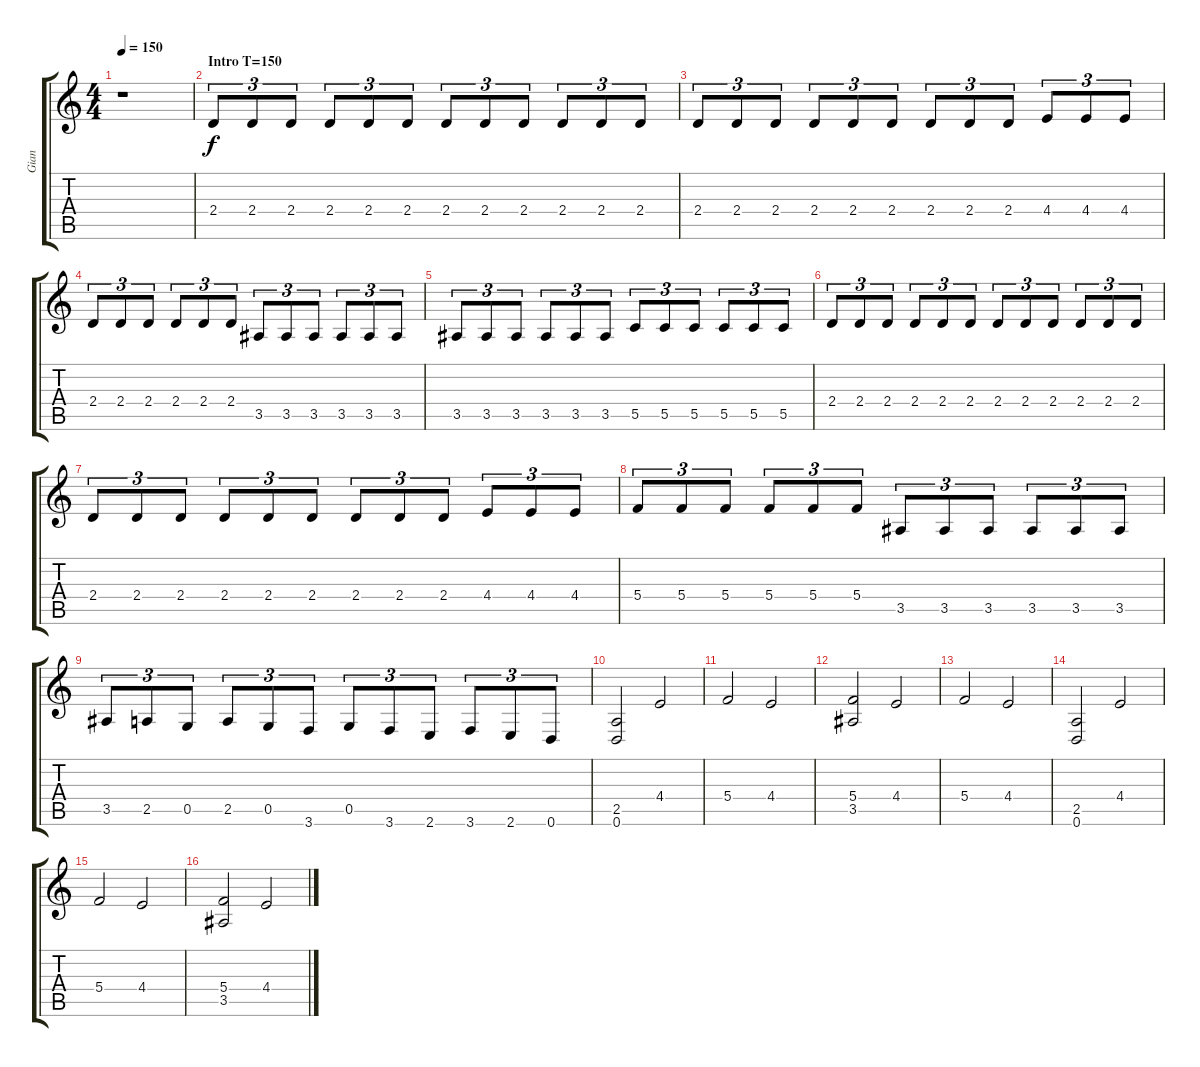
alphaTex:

\track ("Gian" "Gian") {instrument distortionguitar}
\staff {score tabs}
\tuning (D4 A3 F3 C3 G2 D2) {hide}
\ts (4 4)
\tempo 150
\clef g2
\ks c
r.1{dy f instrument distortionguitar} |
\section ("" "Intro T=150")
2.4.8{tu (3 2)} 2.4.8{tu (3 2)} 2.4.8{tu (3 2)} 2.4.8{tu (3 2)} 2.4.8{tu (3 2)} 2.4.8{tu (3 2)} 2.4.8{tu (3 2)} 2.4.8{tu (3 2)} 2.4.8{tu (3 2)} 2.4.8{tu (3 2)} 2.4.8{tu (3 2)} 2.4.8{tu (3 2)} |
2.4.8{tu (3 2)} 2.4.8{tu (3 2)} 2.4.8{tu (3 2)} 2.4.8{tu (3 2)} 2.4.8{tu (3 2)} 2.4.8{tu (3 2)} 2.4.8{tu (3 2)} 2.4.8{tu (3 2)} 2.4.8{tu (3 2)} 4.4.8{tu (3 2)} 4.4.8{tu (3 2)} 4.4.8{tu (3 2)} |
2.4.8{tu (3 2)} 2.4.8{tu (3 2)} 2.4.8{tu (3 2)} 2.4.8{tu (3 2)} 2.4.8{tu (3 2)} 2.4.8{tu (3 2)} 3.5.8{tu (3 2)} 3.5.8{tu (3 2)} 3.5.8{tu (3 2)} 3.5.8{tu (3 2)} 3.5.8{tu (3 2)} 3.5.8{tu (3 2)} |
3.5.8{tu (3 2)} 3.5.8{tu (3 2)} 3.5.8{tu (3 2)} 3.5.8{tu (3 2)} 3.5.8{tu (3 2)} 3.5.8{tu (3 2)} 5.5.8{tu (3 2)} 5.5.8{tu (3 2)} 5.5.8{tu (3 2)} 5.5.8{tu (3 2)} 5.5.8{tu (3 2)} 5.5.8{tu (3 2)} |
2.4.8{tu (3 2)} 2.4.8{tu (3 2)} 2.4.8{tu (3 2)} 2.4.8{tu (3 2)} 2.4.8{tu (3 2)} 2.4.8{tu (3 2)} 2.4.8{tu (3 2)} 2.4.8{tu (3 2)} 2.4.8{tu (3 2)} 2.4.8{tu (3 2)} 2.4.8{tu (3 2)} 2.4.8{tu (3 2)} |
2.4.8{tu (3 2)} 2.4.8{tu (3 2)} 2.4.8{tu (3 2)} 2.4.8{tu (3 2)} 2.4.8{tu (3 2)} 2.4.8{tu (3 2)} 2.4.8{tu (3 2)} 2.4.8{tu (3 2)} 2.4.8{tu (3 2)} 4.4.8{tu (3 2)} 4.4.8{tu (3 2)} 4.4.8{tu (3 2)} |
5.4.8{tu (3 2)} 5.4.8{tu (3 2)} 5.4.8{tu (3 2)} 5.4.8{tu (3 2)} 5.4.8{tu (3 2)} 5.4.8{tu (3 2)} 3.5.8{tu (3 2)} 3.5.8{tu (3 2)} 3.5.8{tu (3 2)} 3.5.8{tu (3 2)} 3.5.8{tu (3 2)} 3.5.8{tu (3 2)} |
3.5.8{tu (3 2)} 2.5.8{tu (3 2)} 0.5.8{tu (3 2)} 2.5.8{tu (3 2)} 0.5.8{tu (3 2)} 3.6.8{tu (3 2)} 0.5.8{tu (3 2)} 3.6.8{tu (3 2)} 2.6.8{tu (3 2)} 3.6.8{tu (3 2)} 2.6.8{tu (3 2)} 0.6.8{tu (3 2)} |
(2.5 0.6).2 4.4.2 |
5.4.2 4.4.2 |
(5.4 3.5).2 4.4.2 |
5.4.2 4.4.2 |
(2.5 0.6).2 4.4.2 |
5.4.2 4.4.2 |
(5.4 3.5).2 4.4.2
